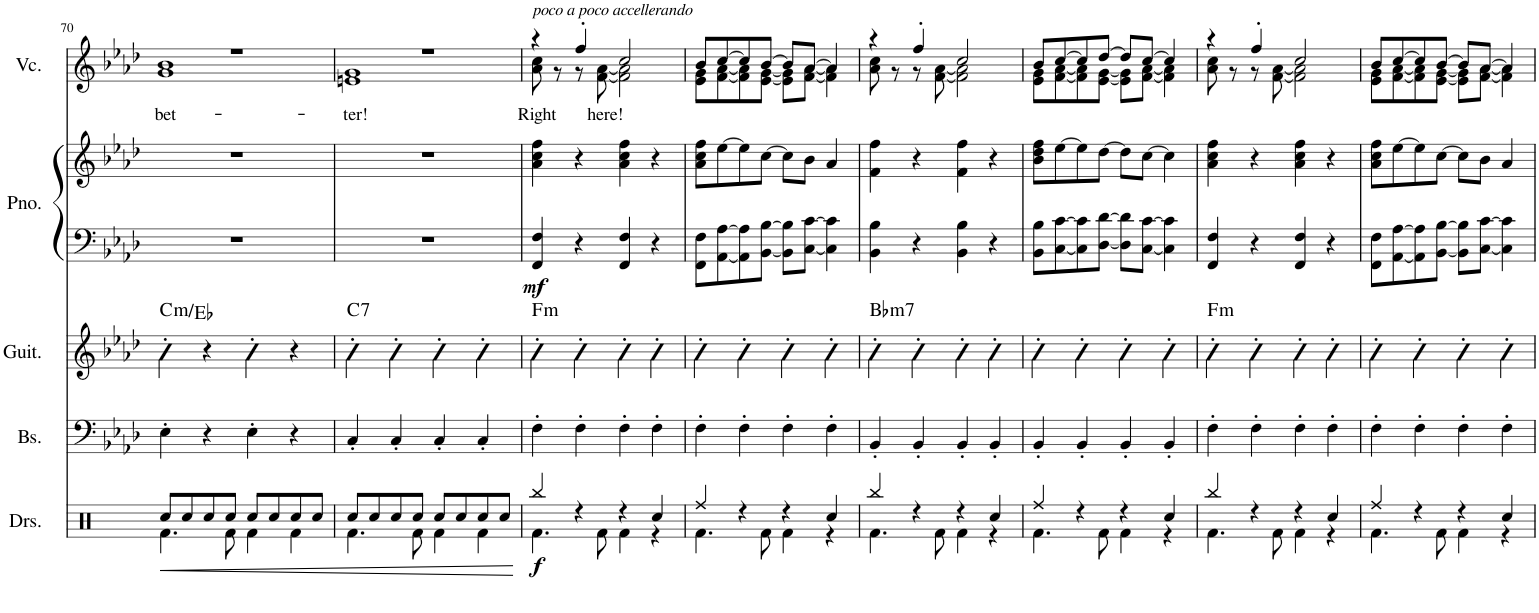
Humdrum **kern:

**kern	**kern	**harte	**kern	**kern	**dynam	**kern	**text
*part4	*part3	*part3	*part2	*part2	*part2	*part1	*part1
*staff5	*staff4	*	*staff3	*staff2	*staff2/3	*staff1	*staff1
*I"Bass	*I"Guitar	*	*I"Piano	*	*	*I"Vocal	*
*I'Bs.	*I'Guit.	*	*I'Pno.	*	*	*I'Vc.	*
!!LO:PB:g=z
*clefF4	*clefG2	*	*clefF4	*clefG2	*	*clefG2	*
*Trd7c12	*Trd7c12	*	*	*	*	*	*
*k[b-e-a-d-]	*k[b-e-a-d-]	*	*k[b-e-a-d-]	*k[b-e-a-d-]	*	*k[b-e-a-d-]	*
*M4/4	*M4/4	*	*M4/4	*M4/4	*	*M4/4	*
=70	=70	=70	=70	=70	=70	=70	=70
*	*	*	*	*	*	*^	*
!	!	!LO:H:kt=m	!	!	!	!	!	!LO:LY:b
4E-'\	4e-'\	C:min/b3	1r	1r	.	1r	1g 1b-	bet-
4r	4r	.	.	.	.	.	.	.
4E-'\	4e-'\	.	.	.	.	.	.	.
4r	4r	.	.	.	.	.	.	.
=71	=71	=71	=71	=71	=71	=71	=71	=71
!	!	!LO:H:kt=7	!	!	!	!	!	!LO:LY:b
4C'/	4c'\	C:7	1r	1r	.	1r	1en 1g	-ter!
4C'/	4c'\	.	.	.	.	.	.	.
4C'/	4c'\	.	.	.	.	.	.	.
4C'/	4c'\	.	.	.	.	.	.	.
=72	=72	=72	=72	=72	=72	=72	=72	=72
!	!	!	!	!	!	!LO:TX:a:i:t=poco a poco accellerando	!	!
!	!	!LO:H:kt=m	!	!	!LO:DY:b=2	!	!	!LO:LY:b
4F'\	4f'\	F:min	4FF/ 4F/	4a-\ 4cc\ 4ff\	mf	4r	8a-\ 8cc\	Right
.	.	.	.	.	.	.	8r	.
4F'\	4f'\	.	4r	4r	.	4ff'/	8r	.
!	!	!	!	!	!	!	!	!LO:LY:b
.	.	.	.	.	.	.	[8f\ [8a-\	here!
4F'\	4f'\	.	4FF/ 4F/	4a-\ 4cc\ 4ff\	.	2cc/	2f\] 2a-\]	.
4F'\	4f'\	.	4r	4r	.	.	.	.
=73	=73	=73	=73	=73	=73	=73	=73	=73
4F'\	4f'\	.	8FF\ 8F\L	8a-\ 8cc\ 8ff\L	.	8b-/L	8e-\ 8g\L	.
.	.	.	[8AA-\ [8A-\	[8ee-\	.	[8cc/	[8f\ [8a-\	.
4F'\	4f'\	.	8AA-\] 8A-\]	8ee-\]	.	8cc/]	8f\] 8a-\]	.
.	.	.	[8BB-\ [8B-\J	[8cc\J	.	[8b-/J	[8e-\ [8g\J	.
4F'\	4f'\	.	8BB-\] 8B-\]L	8cc\L]	.	8b-/L]	8e-\] 8g\]L	.
.	.	.	[8C\ [8c\J	8b-\J	.	[8a-/J	[8f\ [8a-\J	.
4F'\	4f'\	.	4C\] 4c\]	4a-/	.	4a-/]	4f\] 4a-\]	.
=74	=74	=74	=74	=74	=74	=74	=74	=74
!	!	!LO:H:kt=m7	!	!	!	!	!	!
4BB-'/	4B-'\	Bb:min7	4BB-\ 4B-\	4f\ 4ff\	.	4r	8a-\ 8cc\	.
.	.	.	.	.	.	.	8r	.
4BB-'/	4B-'\	.	4r	4r	.	4ff'/	8r	.
.	.	.	.	.	.	.	[8f\ [8a-\	.
4BB-'/	4B-'\	.	4BB-\ 4B-\	4f\ 4ff\	.	2cc/	2f\] 2a-\]	.
4BB-'/	4B-'\	.	4r	4r	.	.	.	.
=75	=75	=75	=75	=75	=75	=75	=75	=75
4BB-'/	4B-'\	.	8BB-\ 8B-\L	8b-\ 8dd-\ 8ff\L	.	8b-/L	8e-\ 8g\L	.
.	.	.	[8C\ [8c\	[8ee-\	.	[8cc/	[8f\ [8a-\	.
4BB-'/	4B-'\	.	8C\] 8c\]	8ee-\]	.	8cc/]	8f\] 8a-\]	.
.	.	.	[8D-\ [8d-\J	[8dd-\J	.	[8dd-/J	[8e-\ [8g\J	.
4BB-'/	4B-'\	.	8D-\] 8d-\]L	8dd-\L]	.	8dd-/L]	8e-\] 8g\]L	.
.	.	.	[8C\ [8c\J	[8cc\J	.	[8cc/J	[8f\ [8a-\J	.
4BB-'/	4B-'\	.	4C\] 4c\]	4cc\]	.	4cc/]	4f\] 4a-\]	.
=76	=76	=76	=76	=76	=76	=76	=76	=76
!	!	!LO:H:kt=m	!	!	!	!	!	!
4F'\	4f'\	F:min	4FF/ 4F/	4a-\ 4cc\ 4ff\	.	4r	8a-\ 8cc\	.
.	.	.	.	.	.	.	8r	.
4F'\	4f'\	.	4r	4r	.	4ff'/	8r	.
.	.	.	.	.	.	.	[8f\ [8a-\	.
4F'\	4f'\	.	4FF/ 4F/	4a-\ 4cc\ 4ff\	.	2cc/	2f\] 2a-\]	.
4F'\	4f'\	.	4r	4r	.	.	.	.
=77	=77	=77	=77	=77	=77	=77	=77	=77
4F'\	4f'\	.	8FF\ 8F\L	8a-\ 8cc\ 8ff\L	.	8b-/L	8e-\ 8g\L	.
.	.	.	[8AA-\ [8A-\	[8ee-\	.	[8cc/	[8f\ [8a-\	.
4F'\	4f'\	.	8AA-\] 8A-\]	8ee-\]	.	8cc/]	8f\] 8a-\]	.
.	.	.	[8BB-\ [8B-\J	[8cc\J	.	[8b-/J	[8e-\ [8g\J	.
4F'\	4f'\	.	8BB-\] 8B-\]L	8cc\L]	.	8b-/L]	8e-\] 8g\]L	.
.	.	.	[8C\ [8c\J	8b-\J	.	[8a-/J	[8f\ [8a-\J	.
4F'\	4f'\	.	4C\] 4c\]	4a-/	.	4a-/]	4f\] 4a-\]	.
*	*	*	*	*	*	*v	*v	*
=	=	=	=	=	=	=	=
*-	*-	*-	*-	*-	*-	*-	*-
